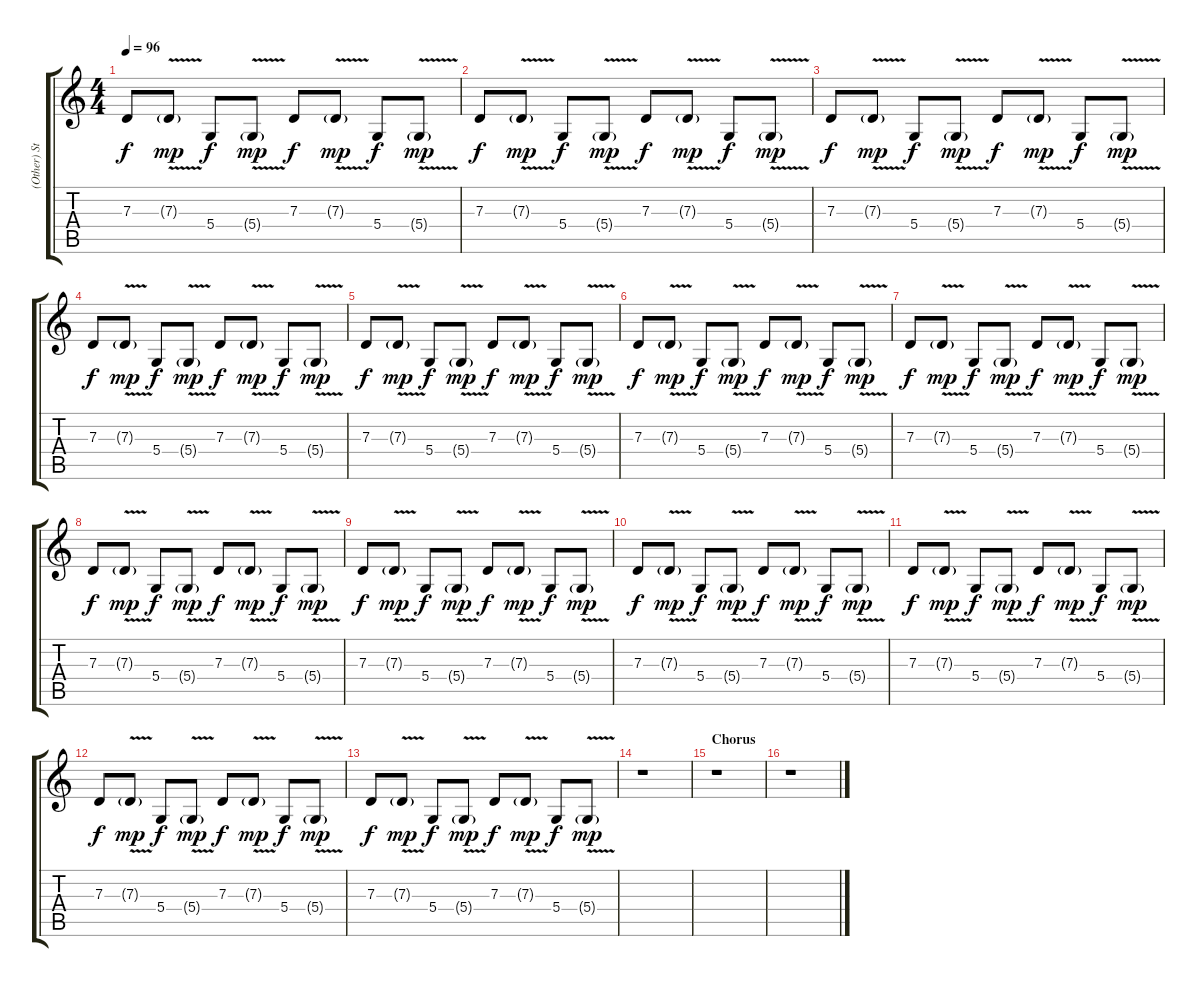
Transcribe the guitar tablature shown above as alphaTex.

\track ("(Other) Strange Synth" "(Other) St") {instrument vibraphone}
\staff {score tabs}
\tuning (E4 B3 G3 D3 A2 E2) {hide}
\ts (4 4)
\tempo 96
\clef g2
\ks c
7.3.8{dy f} 7.3{v g}.8{dy mp} 5.4.8{dy f} 5.4{v g}.8{dy mp} 7.3.8{dy f} 7.3{v g}.8{dy mp} 5.4.8{dy f} 5.4{v g}.8{dy mp} |
7.3.8{dy f} 7.3{v g}.8{dy mp} 5.4.8{dy f} 5.4{v g}.8{dy mp} 7.3.8{dy f} 7.3{v g}.8{dy mp} 5.4.8{dy f} 5.4{v g}.8{dy mp} |
7.3.8{dy f} 7.3{v g}.8{dy mp} 5.4.8{dy f} 5.4{v g}.8{dy mp} 7.3.8{dy f} 7.3{v g}.8{dy mp} 5.4.8{dy f} 5.4{v g}.8{dy mp} |
7.3.8{dy f} 7.3{v g}.8{dy mp} 5.4.8{dy f} 5.4{v g}.8{dy mp} 7.3.8{dy f} 7.3{v g}.8{dy mp} 5.4.8{dy f} 5.4{v g}.8{dy mp} |
7.3.8{dy f} 7.3{v g}.8{dy mp} 5.4.8{dy f} 5.4{v g}.8{dy mp} 7.3.8{dy f} 7.3{v g}.8{dy mp} 5.4.8{dy f} 5.4{v g}.8{dy mp} |
7.3.8{dy f} 7.3{v g}.8{dy mp} 5.4.8{dy f} 5.4{v g}.8{dy mp} 7.3.8{dy f} 7.3{v g}.8{dy mp} 5.4.8{dy f} 5.4{v g}.8{dy mp} |
7.3.8{dy f} 7.3{v g}.8{dy mp} 5.4.8{dy f} 5.4{v g}.8{dy mp} 7.3.8{dy f} 7.3{v g}.8{dy mp} 5.4.8{dy f} 5.4{v g}.8{dy mp} |
7.3.8{dy f} 7.3{v g}.8{dy mp} 5.4.8{dy f} 5.4{v g}.8{dy mp} 7.3.8{dy f} 7.3{v g}.8{dy mp} 5.4.8{dy f} 5.4{v g}.8{dy mp} |
7.3.8{dy f} 7.3{v g}.8{dy mp} 5.4.8{dy f} 5.4{v g}.8{dy mp} 7.3.8{dy f} 7.3{v g}.8{dy mp} 5.4.8{dy f} 5.4{v g}.8{dy mp} |
7.3.8{dy f} 7.3{v g}.8{dy mp} 5.4.8{dy f} 5.4{v g}.8{dy mp} 7.3.8{dy f} 7.3{v g}.8{dy mp} 5.4.8{dy f} 5.4{v g}.8{dy mp} |
7.3.8{dy f} 7.3{v g}.8{dy mp} 5.4.8{dy f} 5.4{v g}.8{dy mp} 7.3.8{dy f} 7.3{v g}.8{dy mp} 5.4.8{dy f} 5.4{v g}.8{dy mp} |
7.3.8{dy f} 7.3{v g}.8{dy mp} 5.4.8{dy f} 5.4{v g}.8{dy mp} 7.3.8{dy f} 7.3{v g}.8{dy mp} 5.4.8{dy f} 5.4{v g}.8{dy mp} |
7.3.8{dy f} 7.3{v g}.8{dy mp} 5.4.8{dy f} 5.4{v g}.8{dy mp} 7.3.8{dy f} 7.3{v g}.8{dy mp} 5.4.8{dy f} 5.4{v g}.8{dy mp} |
r.1 |
\section ("" "Chorus")
r.1 |
r.1
